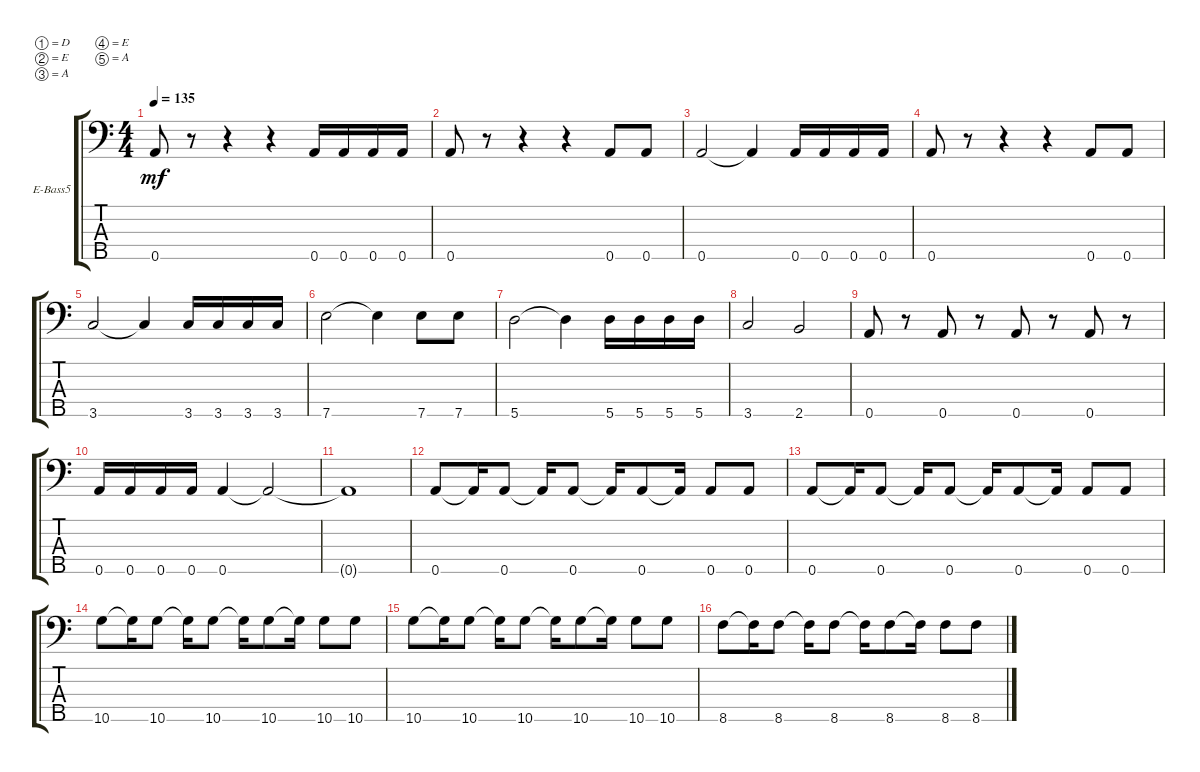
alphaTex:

\defaultSystemsLayout 4
\bracketExtendMode groupsimilarinstruments
\firstSystemTrackNameOrientation horizontal
\otherSystemsTrackNameOrientation horizontal
\track ("Juanse" "E-Bass5") {instrument electricbassfinger}
\staff {score tabs}
\tuning (D3 E4 A2 E2 A1)
\ts (4 4)
\tempo 135
\clef f4
\ks c
0.5.8{dy mf} r.8 r.4 r.4 0.5.16 0.5.16 0.5.16 0.5.16 |
0.5.8 r.8 r.4 r.4 0.5.8 0.5.8 |
0.5.2 0.5{t}.4 0.5.16 0.5.16 0.5.16 0.5.16 |
0.5.8 r.8 r.4 r.4 0.5.8 0.5.8 |
3.5.2 3.5{t}.4 3.5.16 3.5.16 3.5.16 3.5.16 |
7.5.2 7.5{t}.4 7.5.8 7.5.8 |
5.5.2 5.5{t}.4 5.5.16 5.5.16 5.5.16 5.5.16 |
3.5.2 2.5.2 |
0.5.8 r.8 0.5.8 r.8 0.5.8 r.8 0.5.8 r.8 |
0.5.16 0.5.16 0.5.16 0.5.16 0.5.4 0.5{t}.2 |
0.5{t}.1 |
0.5.8 0.5{t}.16 0.5.8 0.5{t}.16 0.5.8 0.5{t}.16 0.5.8 0.5{t}.16 0.5.8 0.5.8 |
0.5.8 0.5{t}.16 0.5.8 0.5{t}.16 0.5.8 0.5{t}.16 0.5.8 0.5{t}.16 0.5.8 0.5.8 |
10.5.8 10.5{t}.16 10.5.8 10.5{t}.16 10.5.8 10.5{t}.16 10.5.8 10.5{t}.16 10.5.8 10.5.8 |
10.5.8 10.5{t}.16 10.5.8 10.5{t}.16 10.5.8 10.5{t}.16 10.5.8 10.5{t}.16 10.5.8 10.5.8 |
8.5.8 8.5{t}.16 8.5.8 8.5{t}.16 8.5.8 8.5{t}.16 8.5.8 8.5{t}.16 8.5.8 8.5.8
